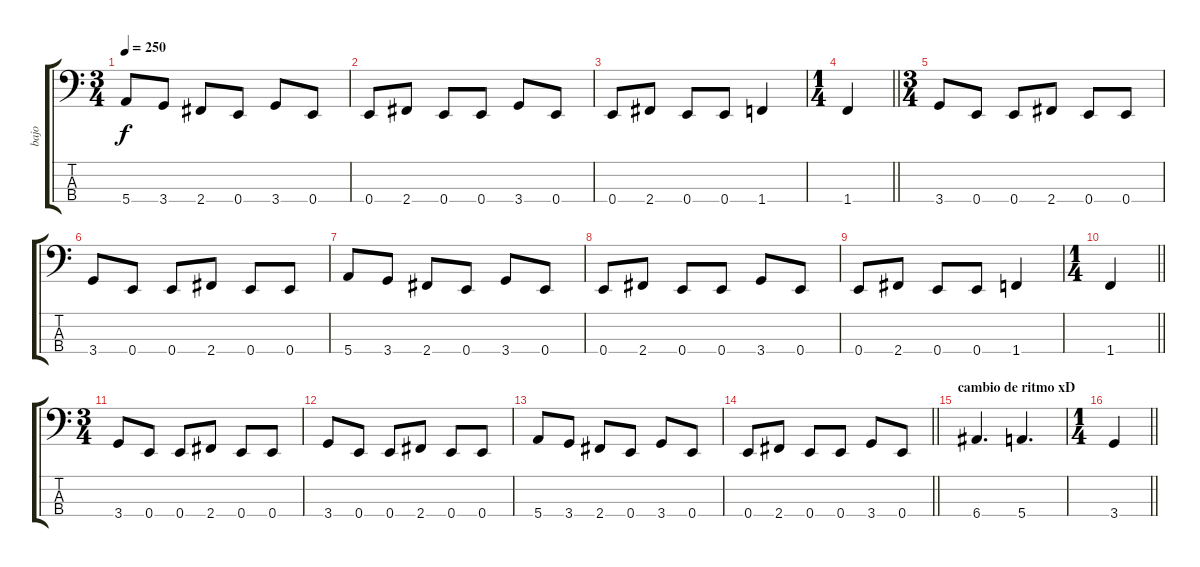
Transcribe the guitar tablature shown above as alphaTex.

\track ("bajo" "bajo") {instrument electricbassfinger}
\staff {score tabs}
\tuning (G2 D2 A1 E1) {hide}
\ts (3 4)
\tempo 250
\clef f4
\ks c
5.4.8{dy f} 3.4.8 2.4.8 0.4.8 3.4.8 0.4.8 |
0.4.8 2.4.8 0.4.8 0.4.8 3.4.8 0.4.8 |
0.4.8 2.4.8 0.4.8 0.4.8 1.4.4 |
\ts (1 4)
\barLineRight lightlight
1.4.4 |
\ts (3 4)
3.4.8 0.4.8 0.4.8 2.4.8 0.4.8 0.4.8 |
3.4.8 0.4.8 0.4.8 2.4.8 0.4.8 0.4.8 |
5.4.8 3.4.8 2.4.8 0.4.8 3.4.8 0.4.8 |
0.4.8 2.4.8 0.4.8 0.4.8 3.4.8 0.4.8 |
0.4.8 2.4.8 0.4.8 0.4.8 1.4.4 |
\ts (1 4)
\barLineRight lightlight
1.4.4 |
\ts (3 4)
3.4.8 0.4.8 0.4.8 2.4.8 0.4.8 0.4.8 |
3.4.8 0.4.8 0.4.8 2.4.8 0.4.8 0.4.8 |
5.4.8 3.4.8 2.4.8 0.4.8 3.4.8 0.4.8 |
\barLineRight lightlight
0.4.8 2.4.8 0.4.8 0.4.8 3.4.8 0.4.8 |
\section ("" "cambio de ritmo xD")
6.4.4{d} 5.4.4{d} |
\ts (1 4)
\barLineRight lightlight
3.4.4
